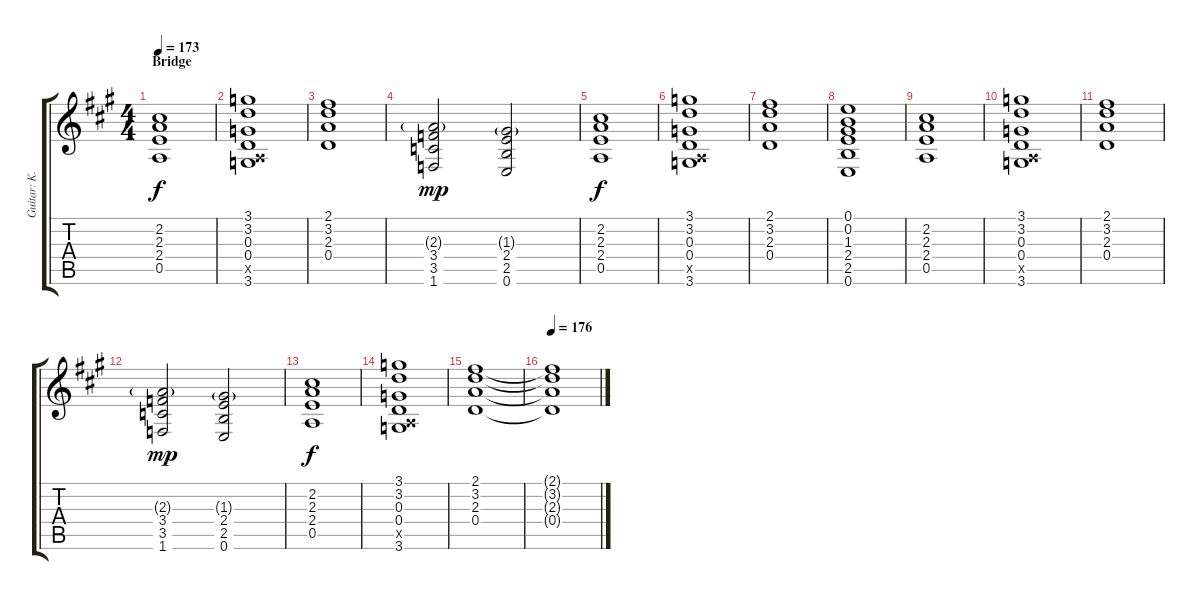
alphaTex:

\track ("Guitar: K.K." "Guitar: K.") {instrument overdrivenguitar}
\staff {score tabs}
\tuning (E4 B3 G3 D3 A2 E2) {hide}
\ts (4 4)
\section ("" "Bridge")
\tempo 173
\clef g2
\ks a
(2.2 2.3 2.4 0.5).1{dy f} |
(3.1 3.2 0.3 0.4 0.5{x} 3.6).1 |
(2.1 3.2 2.3 0.4).1 |
(2.3{g} 3.4 3.5 1.6).2{dy mp} (1.3{g} 2.4 2.5 0.6).2 |
(2.2 2.3 2.4 0.5).1{dy f} |
(3.1 3.2 0.3 0.4 0.5{x} 3.6).1 |
(2.1 3.2 2.3 0.4).1 |
(0.1 0.2 1.3 2.4 2.5 0.6).1 |
(2.2 2.3 2.4 0.5).1 |
(3.1 3.2 0.3 0.4 0.5{x} 3.6).1 |
(2.1 3.2 2.3 0.4).1 |
(2.3{g} 3.4 3.5 1.6).2{dy mp} (1.3{g} 2.4 2.5 0.6).2 |
(2.2 2.3 2.4 0.5).1{dy f} |
(3.1 3.2 0.3 0.4 0.5{x} 3.6).1 |
(2.1 3.2 2.3 0.4).1 |
\tempo 176
(2.1{t} 3.2{t} 2.3{t} 0.4{t}).1
